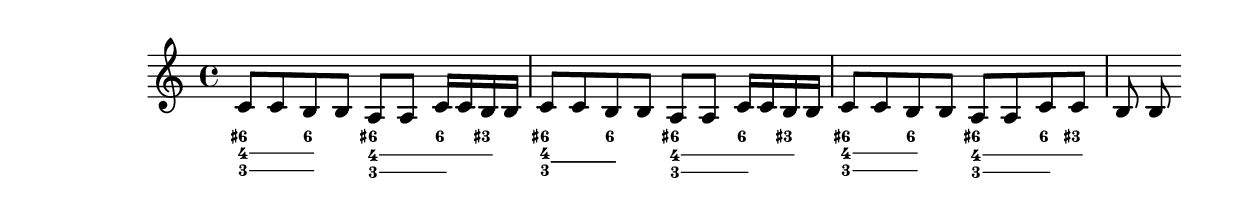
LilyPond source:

%% Do not edit this file; it is automatically
%% generated from LSR http://lsr.dsi.unimi.it
%% This file is in the public domain.
\version "2.13.20"

\header {
  lsrtags = "chords, tweaks-and-overrides"

%% Translation of GIT committish: 0b55335aeca1de539bf1125b717e0c21bb6fa31b
  texidoces = "
Allí donde se utilicen líneas extensoras para el bajo cifrado mediante
el establecimiento de @code{useBassFigureExtenders} al valor
verdadero, las parejas de líneas extensoras congruentes se centran
verticalmente si el valor de @code{figuredBassCenterContinuations}
tiene el valor verdadero.

"
  doctitlees = "Centrado vertical de las líneas de bajo cifrado emparejadas"



  texidoc = "
Where figured bass extender lines are being used by setting
@code{useBassFigureExtenders} to true, pairs of congruent figured bass
extender lines are vertically centered if
@code{figuredBassCenterContinuations} is set to true.

"
  doctitle = "Vertically centering paired figured bass extenders"
} % begin verbatim

<<
  \relative c' {
    c8 c b b a a c16 c b b
    c8 c b b a a c16 c b b
    c8 c b b a a c c b b
  }
  \figures {
    \set useBassFigureExtenders = ##t
    <6+ 4 3>4 <6 4 3>8 r
    <6+ 4 3>4 <6 4 3>8 <4 3+>16 r
    \set figuredBassCenterContinuations = ##t
    <6+ 4 3>4 <6 4 3>8 r
    <6+ 4 3>4 <6 4 3>8 <4 3+>16 r
    \set figuredBassCenterContinuations = ##f
    <6+ 4 3>4 <6 4 3>8 r
    <6+ 4 3>4 <6 4 3>8 <4 3+>8
  }
>>

